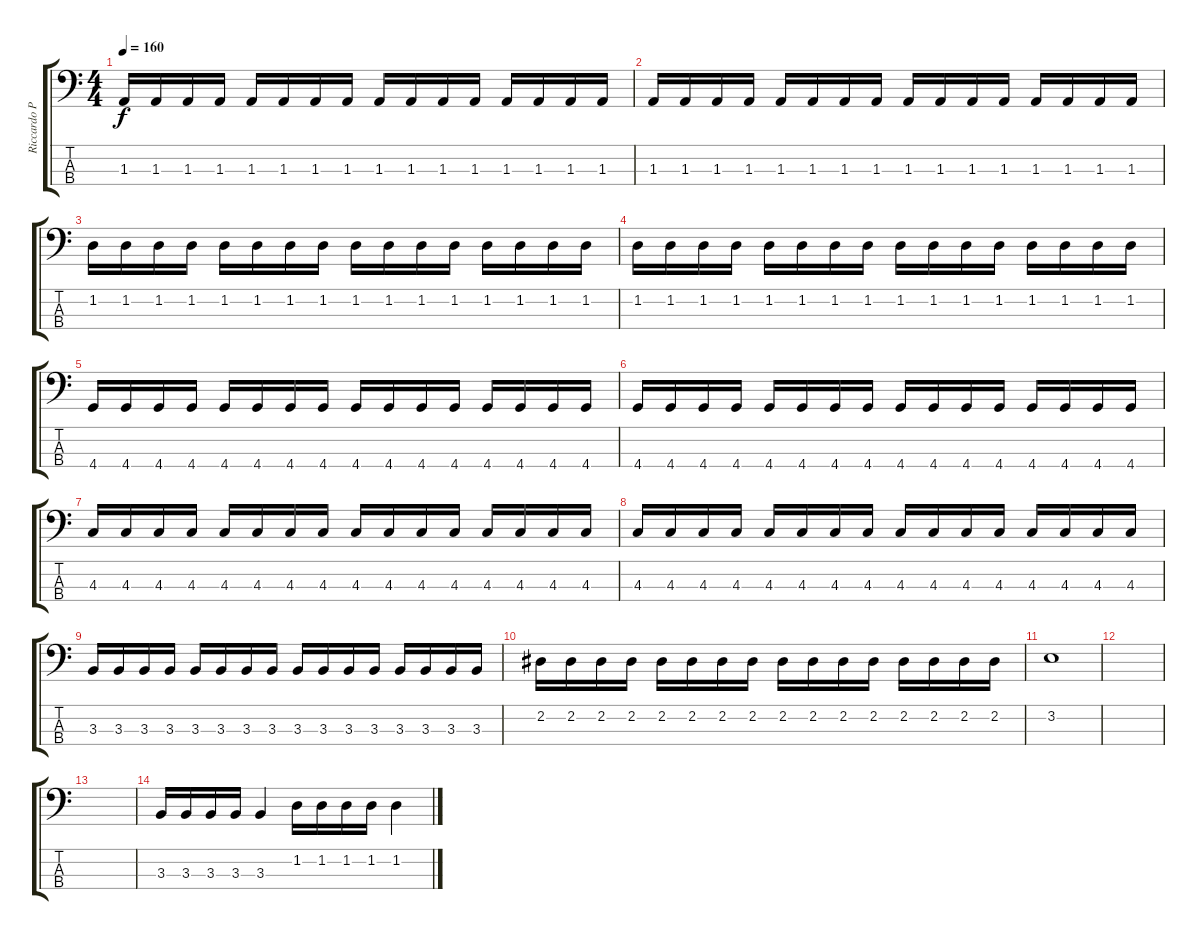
\track ("Riccardo Paoli" "Riccardo P") {instrument electricbassfinger}
\staff {score tabs}
\tuning (Gb2 Db2 Ab1 Eb1) {hide}
\ts (4 4)
\tempo 160
\clef f4
\ks c
1.3.16{dy f} 1.3.16 1.3.16 1.3.16 1.3.16 1.3.16 1.3.16 1.3.16 1.3.16 1.3.16 1.3.16 1.3.16 1.3.16 1.3.16 1.3.16 1.3.16 |
1.3.16 1.3.16 1.3.16 1.3.16 1.3.16 1.3.16 1.3.16 1.3.16 1.3.16 1.3.16 1.3.16 1.3.16 1.3.16 1.3.16 1.3.16 1.3.16 |
1.2.16 1.2.16 1.2.16 1.2.16 1.2.16 1.2.16 1.2.16 1.2.16 1.2.16 1.2.16 1.2.16 1.2.16 1.2.16 1.2.16 1.2.16 1.2.16 |
1.2.16 1.2.16 1.2.16 1.2.16 1.2.16 1.2.16 1.2.16 1.2.16 1.2.16 1.2.16 1.2.16 1.2.16 1.2.16 1.2.16 1.2.16 1.2.16 |
4.4.16 4.4.16 4.4.16 4.4.16 4.4.16 4.4.16 4.4.16 4.4.16 4.4.16 4.4.16 4.4.16 4.4.16 4.4.16 4.4.16 4.4.16 4.4.16 |
4.4.16 4.4.16 4.4.16 4.4.16 4.4.16 4.4.16 4.4.16 4.4.16 4.4.16 4.4.16 4.4.16 4.4.16 4.4.16 4.4.16 4.4.16 4.4.16 |
4.3.16 4.3.16 4.3.16 4.3.16 4.3.16 4.3.16 4.3.16 4.3.16 4.3.16 4.3.16 4.3.16 4.3.16 4.3.16 4.3.16 4.3.16 4.3.16 |
4.3.16 4.3.16 4.3.16 4.3.16 4.3.16 4.3.16 4.3.16 4.3.16 4.3.16 4.3.16 4.3.16 4.3.16 4.3.16 4.3.16 4.3.16 4.3.16 |
3.3.16 3.3.16 3.3.16 3.3.16 3.3.16 3.3.16 3.3.16 3.3.16 3.3.16 3.3.16 3.3.16 3.3.16 3.3.16 3.3.16 3.3.16 3.3.16 |
2.2.16 2.2.16 2.2.16 2.2.16 2.2.16 2.2.16 2.2.16 2.2.16 2.2.16 2.2.16 2.2.16 2.2.16 2.2.16 2.2.16 2.2.16 2.2.16 |
3.2.1 |
|
|
3.3.16 3.3.16 3.3.16 3.3.16 3.3.4 1.2.16 1.2.16 1.2.16 1.2.16 1.2.4
